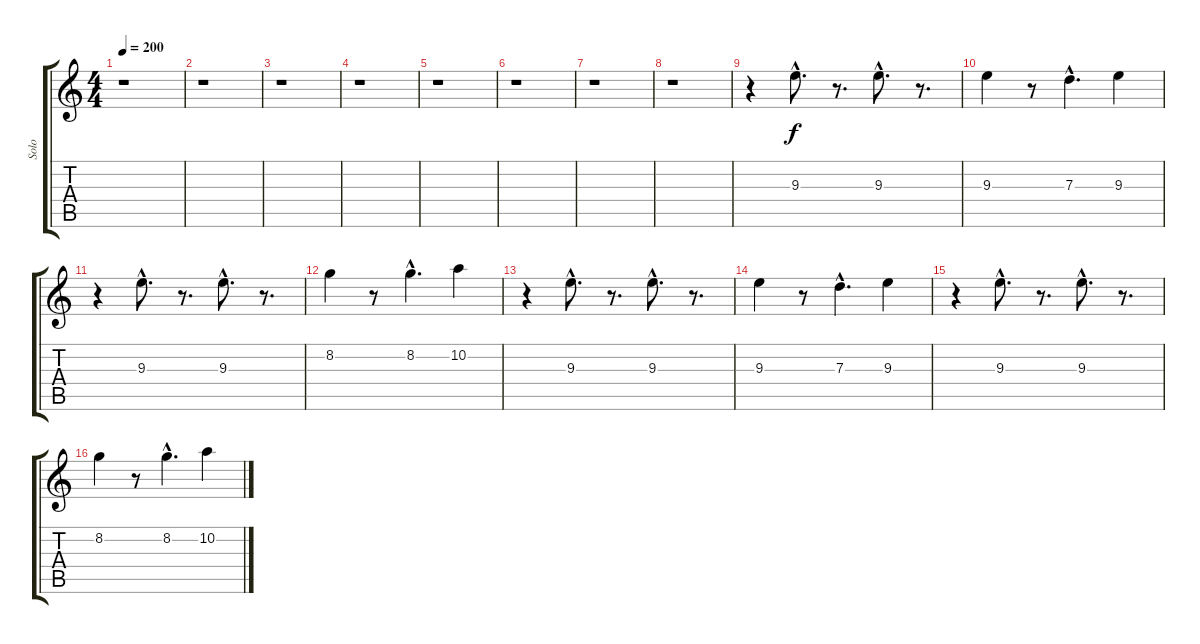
\track ("Solo" "Solo") {instrument distortionguitar}
\staff {score tabs}
\tuning (E4 B3 G3 D3 A2 E2) {hide}
\ts (4 4)
\tempo 200
\clef g2
\ks c
r.1{dy mf} |
r.1 |
r.1 |
r.1 |
r.1 |
r.1 |
r.1 |
r.1 |
r.4 9.3{hac}.8{d dy f} r.8{d} 9.3{hac}.8{d} r.8{d} |
9.3.4 r.8 7.3{hac}.4{d} 9.3.4 |
r.4 9.3{hac}.8{d} r.8{d} 9.3{hac}.8{d} r.8{d} |
8.2.4 r.8 8.2{hac}.4{d} 10.2.4 |
r.4 9.3{hac}.8{d} r.8{d} 9.3{hac}.8{d} r.8{d} |
9.3.4 r.8 7.3{hac}.4{d} 9.3.4 |
r.4 9.3{hac}.8{d} r.8{d} 9.3{hac}.8{d} r.8{d} |
8.2.4 r.8 8.2{hac}.4{d} 10.2.4
